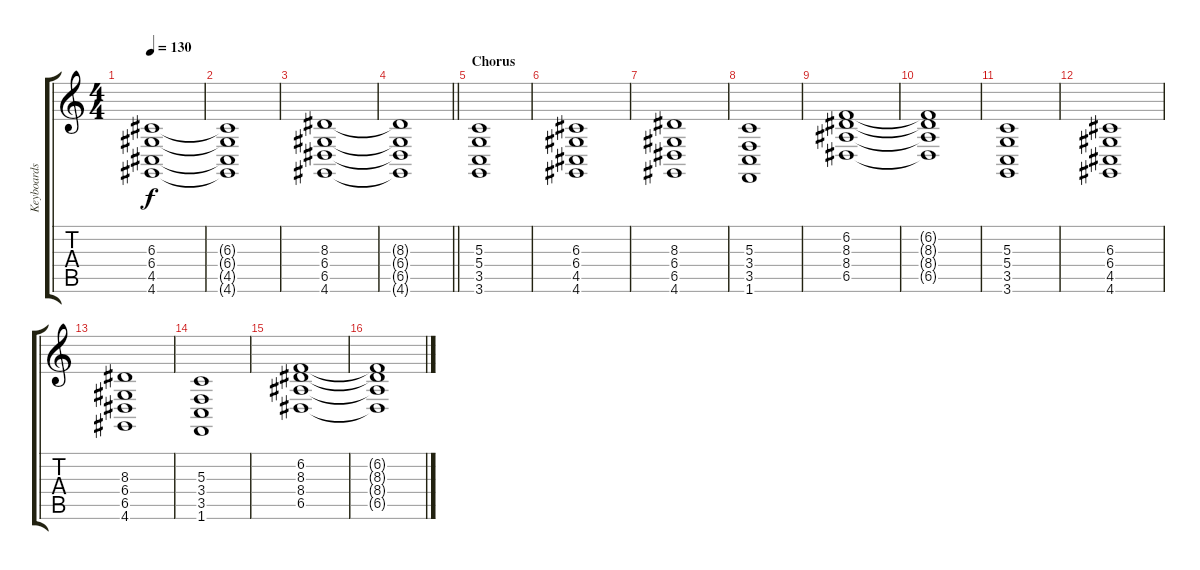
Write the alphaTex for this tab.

\track ("Keyboards Synth" "Keyboards ") {instrument pad2warm}
\staff {score tabs}
\tuning (E4 B3 G3 D3 A2 E2) {hide}
\ts (4 4)
\tempo 130
\clef g2
\ks c
(6.3 6.4 4.5 4.6).1{dy f} |
(6.3{t} 6.4{t} 4.5{t} 4.6{t}).1 |
(8.3 6.4 6.5 4.6).1 |
\barLineRight lightlight
(8.3{t} 6.4{t} 6.5{t} 4.6{t}).1 |
\section ("" "Chorus")
(5.3 5.4 3.5 3.6).1 |
(6.3 6.4 4.5 4.6).1 |
(8.3 6.4 6.5 4.6).1 |
(5.3 3.4 3.5 1.6).1 |
(6.2 8.3 8.4 6.5).1 |
(6.2{t} 8.3{t} 8.4{t} 6.5{t}).1 |
(5.3 5.4 3.5 3.6).1 |
(6.3 6.4 4.5 4.6).1 |
(8.3 6.4 6.5 4.6).1 |
(5.3 3.4 3.5 1.6).1 |
(6.2 8.3 8.4 6.5).1 |
(6.2{t} 8.3{t} 8.4{t} 6.5{t}).1
